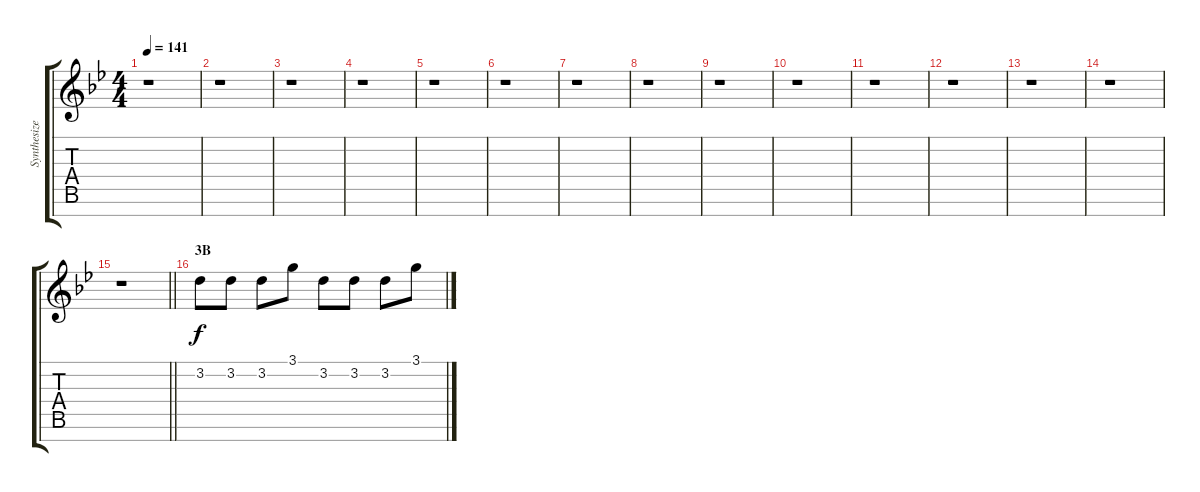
\track ("Synthesizer II" "Synthesize") {instrument fx4atmosphere}
\staff {score tabs}
\tuning (E5 B4 G4 D4 A3 E3 B2) {hide}
\ts (4 4)
\tempo 141
\clef g2
\ks bb
r.1{dy f} |
r.1 |
r.1 |
r.1 |
r.1 |
r.1 |
r.1 |
r.1 |
r.1 |
r.1 |
r.1 |
r.1 |
r.1 |
r.1 |
\barLineRight lightlight
r.1 |
\section ("" "3B")
3.2.8 3.2.8 3.2.8 3.1.8 3.2.8 3.2.8 3.2.8 3.1.8
